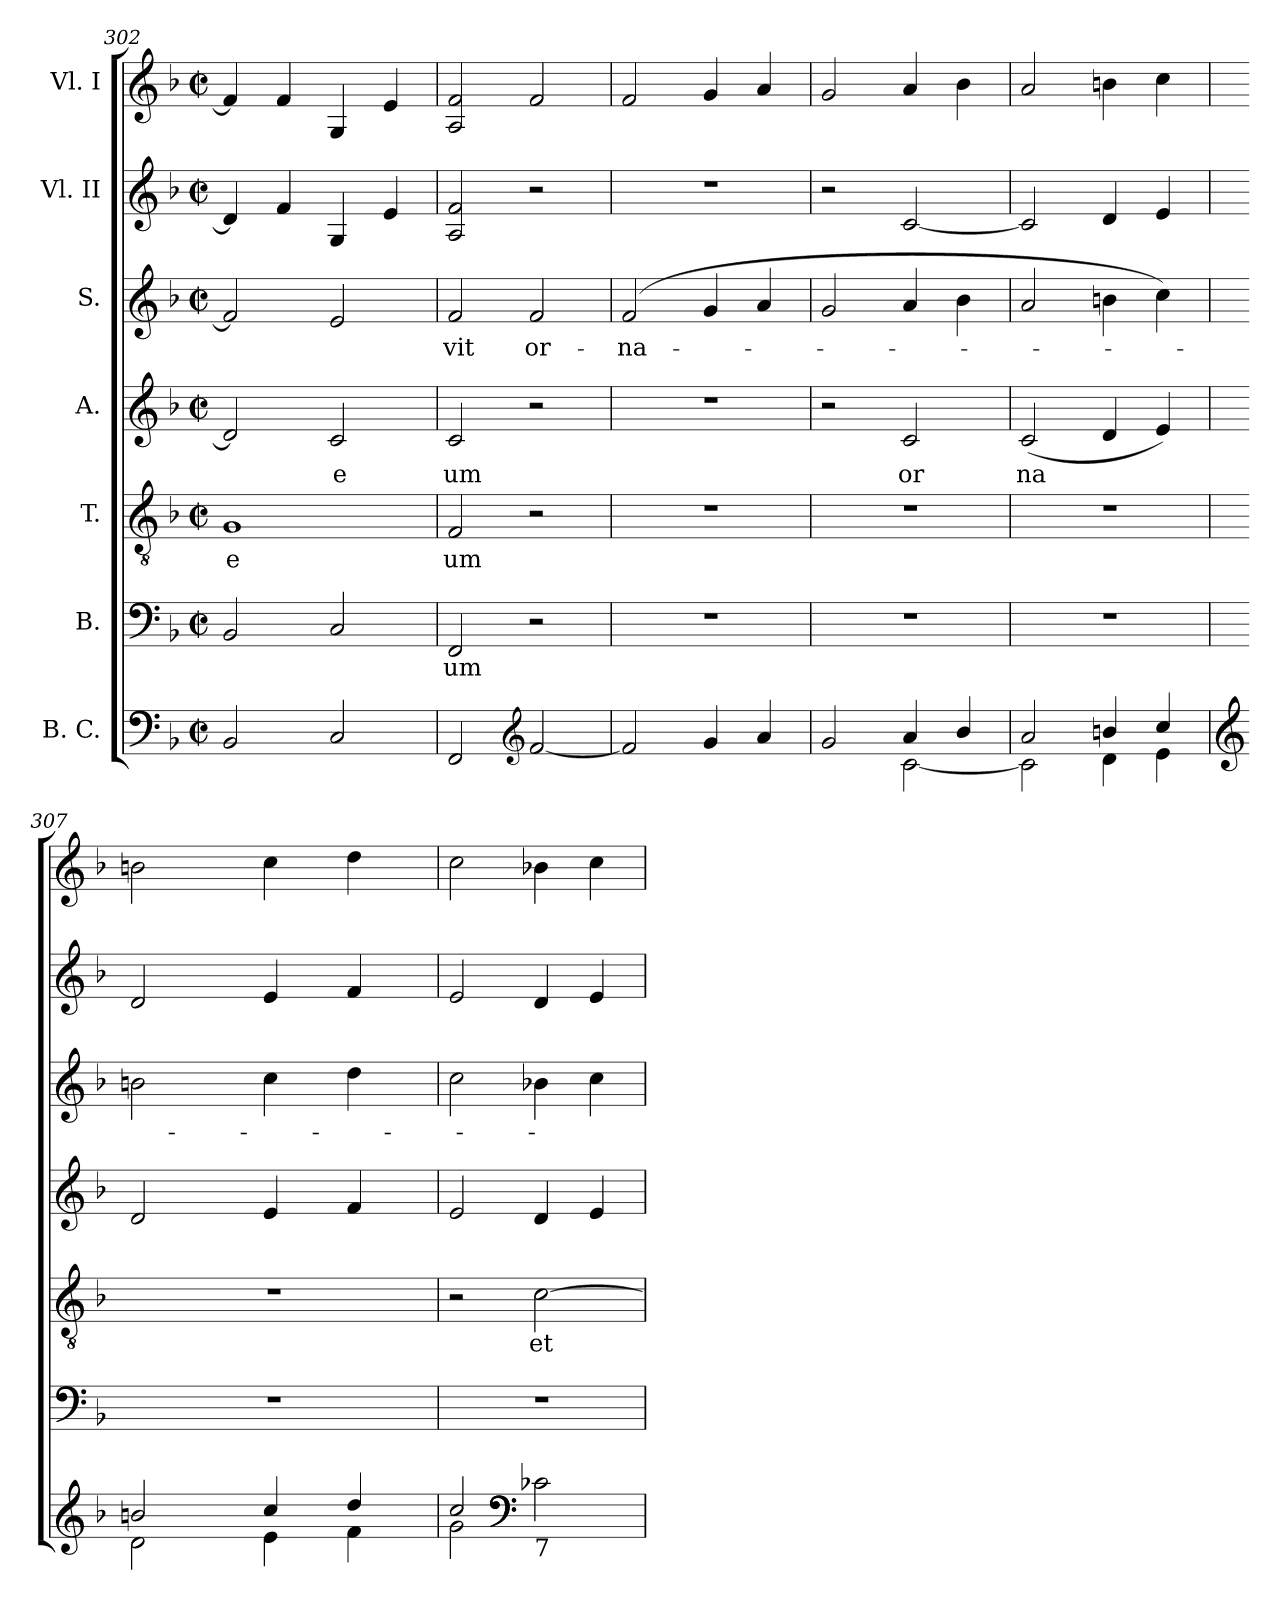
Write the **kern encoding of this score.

**kern	**kern	**text	**kern	**text	**kern	**text	**kern	**text	**kern	**kern
*part7	*part6	*part6	*part5	*part5	*part4	*part4	*part3	*part3	*part2	*part1
*staff7	*staff6	*staff6	*staff5	*staff5	*staff4	*staff4	*staff3	*staff3	*staff2	*staff1
*I"B. C.	*I"B.	*	*I"T.	*	*I"A.	*	*I"S.	*	*I"Vl. II	*I"Vl. I
*clefF4	*clefF4	*	*clefGv2	*	*clefG2	*	*clefG2	*	*clefG2	*clefG2
*k[b-]	*k[b-]	*	*k[b-]	*	*k[b-]	*	*k[b-]	*	*k[b-]	*k[b-]
*F:	*F:	*	*F:	*	*F:	*	*F:	*	*F:	*F:
*M2/2	*M2/2	*	*M2/2	*	*M2/2	*	*M2/2	*	*M2/2	*M2/2
*met(c|)	*met(c|)	*	*met(c|)	*	*met(c|)	*	*met(c|)	*	*met(c|)	*met(c|)
=302	=302	=302	=302	=302	=302	=302	=302	=302	=302	=302
!	!	!	!	!LO:LY:b:cj	!	!	!	!	!	!
2BB-</	2BB-/	.	1G	e	2d/]	.	2f/]	.	4d/]	4f/]
.	.	.	.	.	.	.	.	.	4f/	4f/
!	!	!	!	!	!	!LO:LY:b:cj	!	!	!	!
2C/	2C/	.	.	.	2c/	e	2e/	.	4G/	4G/
.	.	.	.	.	.	.	.	.	4e/	4e/
=303	=303	=303	=303	=303	=303	=303	=303	=303	=303	=303
!	!	!LO:LY:b:cj	!	!LO:LY:b:cj	!	!LO:LY:b:cj	!	!LO:LY:b:cj	!	!
2FF/	2FF/	um	2F/	um	2c/	um	2f/	-vit	2f/ 2A/	2f/ 2A/
*clefG2	*	*	*	*	*	*	*	*	*	*
!	!	!	!	!	!	!	!	!LO:LY:b:cj	!	!
[<2f/	2r	.	2r	.	2r	.	2f/	or-	2r	2f/
=304	=304	=304	=304	=304	=304	=304	=304	=304	=304	=304
!	!	!	!	!	!	!	!	!LO:LY:b:cj	!	!
2f/]	1r	.	1r	.	1r	.	(>2f/	-na-	1r	2f/
4g/	.	.	.	.	.	.	4g/	.	.	4g/
4a/	.	.	.	.	.	.	4a/	.	.	4a/
=305	=305	=305	=305	=305	=305	=305	=305	=305	=305	=305
*^	*	*	*	*	*	*	*	*	*	*
2g/	2ryy	1r	.	1r	.	2r	.	2g/	.	2r	2g/
!	!	!	!	!	!	!	!LO:LY:b:cj	!	!	!	!
4a/	[<2c\	.	.	.	.	2c/	or	4a/	.	[<2c/	4a/
4b-/	.	.	.	.	.	.	.	4b-\	.	.	4b-\
=306	=306	=306	=306	=306	=306	=306	=306	=306	=306	=306	=306
!	!	!	!	!	!	!	!LO:LY:b:cj	!	!	!	!
2a/	2c\]	1r	.	1r	.	(<2c/	na	2a/	.	2c/]	2a/
4bn/	4d\	.	.	.	.	4d/	.	4bn\	.	4d/	4bn\
4cc/	4e\	.	.	.	.	4e/)	.	4cc\)	.	4e/	4cc\
!!LO:PB:g=z
=307	=307	=307	=307	=307	=307	=307	=307	=307	=307	=307	=307
*clefG2	*	*	*	*	*	*	*	*	*	*	*
*	*	*	*	*	*	*^	*	*^	*	*	*
2bn/	2d\	1r	.	1r	.	2d/	8ryy	.	2bn\	32.ryy	.	2d/	2bn\
.	.	.	.	.	.	.	.	.	.	2ryy	.	.	.
.	.	.	.	.	.	.	32.ryy	.	.	.	.	.	.
.	.	.	.	.	.	.	2ryy	.	.	.	.	.	.
4cc/	4e\	.	.	.	.	4e/	.	.	4cc\	.	.	4e/	4cc\
.	.	.	.	.	.	.	.	.	.	4ryy	.	.	.
.	.	.	.	.	.	.	4ryy	.	.	.	.	.	.
4dd/	4f\	.	.	.	.	4f/	.	.	4dd\	.	.	4f/	4dd\
.	.	.	.	.	.	.	.	.	.	8ryy	.	.	.
.	.	.	.	.	.	.	16ryy	.	.	16ryy	.	.	.
.	.	.	.	.	.	.	64ryy	.	.	64ryy	.	.	.
*	*	*	*	*	*	*v	*v	*	*	*	*	*	*
*	*	*	*	*	*	*	*	*v	*v	*	*	*
=308	=308	=308	=308	=308	=308	=308	=308	=308	=308	=308	=308
2cc/	2g\	1r	.	2r	.	2e/	.	2cc\	.	2e/	2cc\
*clefF4	*	*	*	*	*	*	*	*	*	*	*
!LO:TX:b:t=7	!	!	!	!	!	!	!	!	!	!	!
!	!	!	!	!	!LO:LY:b:cj	!	!	!	!	!	!
2ryy	2c-<\	.	.	[>2c\	et	4d/	.	4b-X\	.	4d/	4b-X\
.	.	.	.	.	.	4e/	.	4cc\	.	4e/	4cc\
*v	*v	*	*	*	*	*	*	*	*	*	*
=	=	=	=	=	=	=	=	=	=	=
*-	*-	*-	*-	*-	*-	*-	*-	*-	*-	*-
